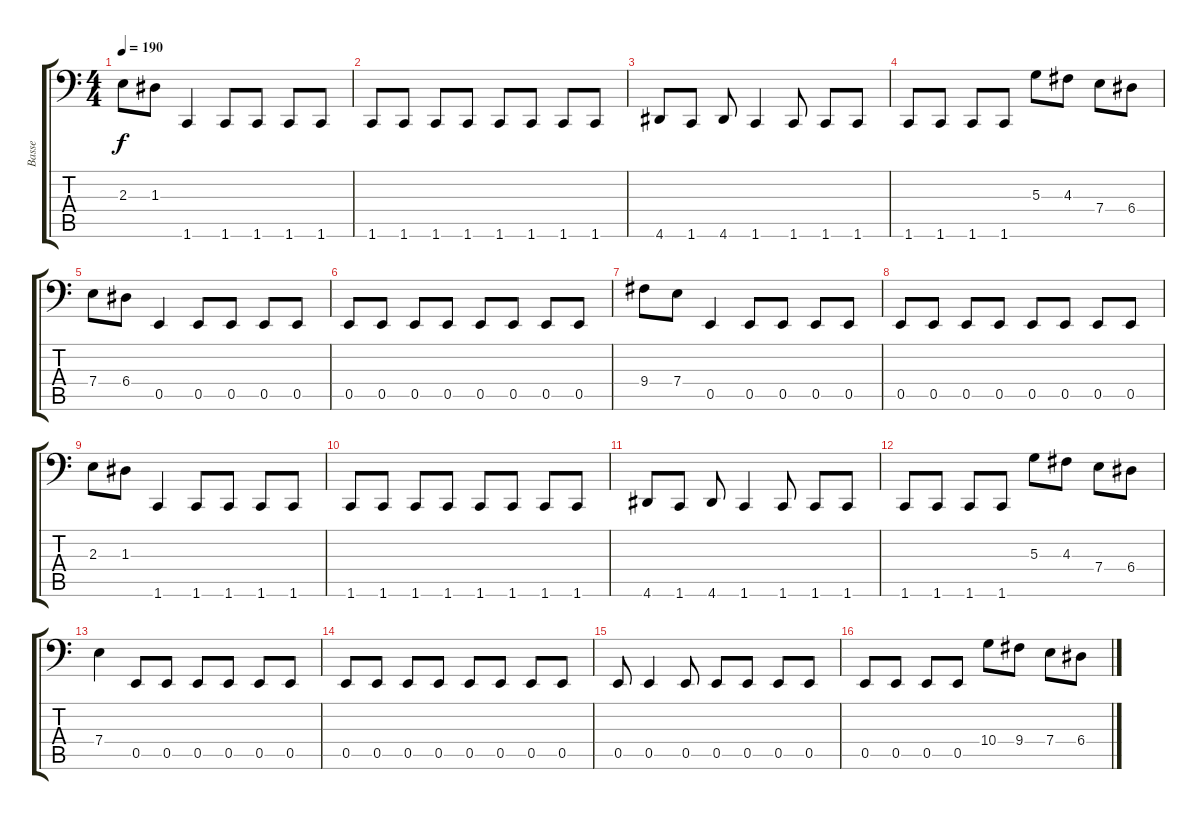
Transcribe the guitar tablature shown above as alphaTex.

\track ("Basse" "Basse") {instrument electricbassfinger}
\staff {score tabs}
\tuning (C3 G2 D2 A1 E1 B0) {hide}
\ts (4 4)
\tempo 190
\clef f4
\ks c
2.3.8{dy f} 1.3.8 1.6.4 1.6.8 1.6.8 1.6.8 1.6.8 |
1.6.8 1.6.8 1.6.8 1.6.8 1.6.8 1.6.8 1.6.8 1.6.8 |
4.6.8 1.6.8 4.6.8 1.6.4 1.6.8 1.6.8 1.6.8 |
1.6.8 1.6.8 1.6.8 1.6.8 5.3.8 4.3.8 7.4.8 6.4.8 |
7.4.8 6.4.8 0.5.4 0.5.8 0.5.8 0.5.8 0.5.8 |
0.5.8 0.5.8 0.5.8 0.5.8 0.5.8 0.5.8 0.5.8 0.5.8 |
9.4.8 7.4.8 0.5.4 0.5.8 0.5.8 0.5.8 0.5.8 |
0.5.8 0.5.8 0.5.8 0.5.8 0.5.8 0.5.8 0.5.8 0.5.8 |
2.3.8 1.3.8 1.6.4 1.6.8 1.6.8 1.6.8 1.6.8 |
1.6.8 1.6.8 1.6.8 1.6.8 1.6.8 1.6.8 1.6.8 1.6.8 |
4.6.8 1.6.8 4.6.8 1.6.4 1.6.8 1.6.8 1.6.8 |
1.6.8 1.6.8 1.6.8 1.6.8 5.3.8 4.3.8 7.4.8 6.4.8 |
7.4.4 0.5.8 0.5.8 0.5.8 0.5.8 0.5.8 0.5.8 |
0.5.8 0.5.8 0.5.8 0.5.8 0.5.8 0.5.8 0.5.8 0.5.8 |
0.5.8 0.5.4 0.5.8 0.5.8 0.5.8 0.5.8 0.5.8 |
0.5.8 0.5.8 0.5.8 0.5.8 10.4.8 9.4.8 7.4.8 6.4.8
